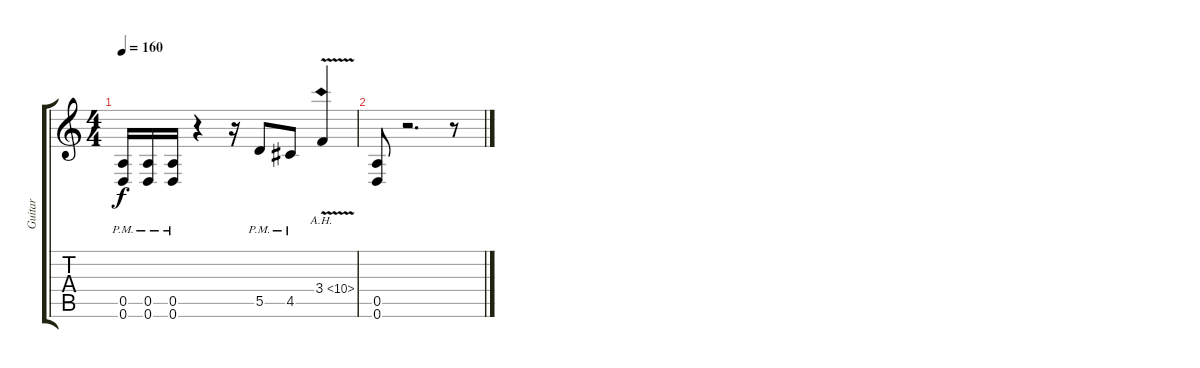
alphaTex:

\track ("Guitar" "Guitar") {instrument distortionguitar}
\staff {score tabs}
\tuning (E4 B3 G3 D3 A2 D2) {hide}
\ts (4 4)
\tempo 160
\clef g2
\ks c
(0.5{pm} 0.6{pm}).16{dy f} (0.5{pm} 0.6{pm}).16 (0.5{pm} 0.6{pm}).16 r.4 r.16 5.5{pm}.8 4.5{pm}.8 3.4{ah 7 v}.4{instrument guitarharmonics} |
(0.5 0.6).8{instrument distortionguitar} r.2{d} r.8
